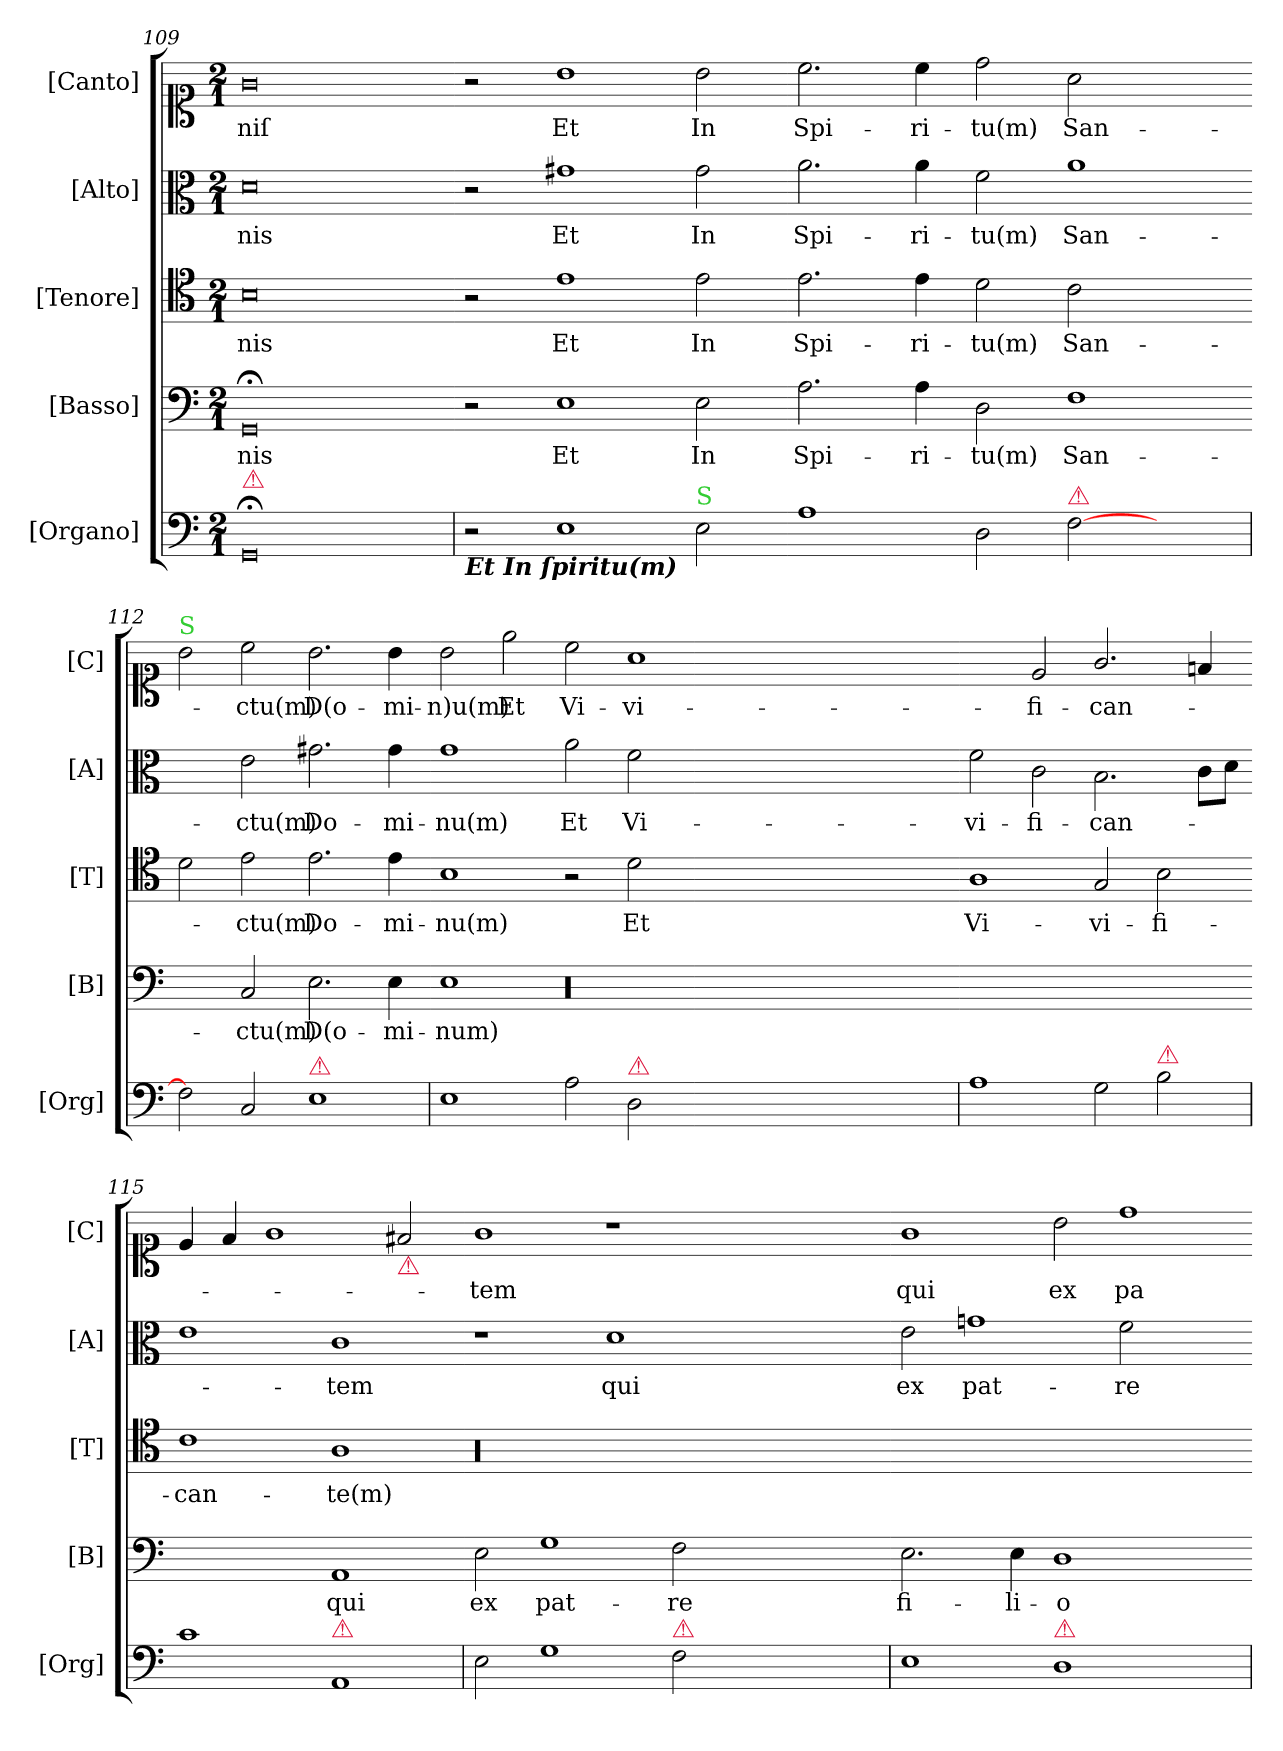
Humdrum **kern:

**kern	**kern	**text	**kern	**text	**kern	**text	**kern	**text
*part5	*part4	*part4	*part3	*part3	*part2	*part2	*part1	*part1
*staff5	*staff4	*staff4	*staff3	*staff3	*staff2	*staff2	*staff1	*staff1
*I"[Organo]	*I"[Basso]	*	*I"[Tenore]	*	*I"[Alto]	*	*I"[Canto]	*
*I'[Org]	*I'[B]	*	*I'[T]	*	*I'[A]	*	*I'[C]	*
*clefF4	*clefF4	*	*clefC4	*	*clefC3	*	*clefC1	*
*k[]	*k[]	*	*k[]	*	*k[]	*	*k[]	*
*M2/1	*M2/1	*	*M2/1	*	*M2/1	*	*M2/1	*
=109	=109	=109	=109	=109	=109	=109	=109	=109
!LO:TX:a:color=crimson:t=⚠	!	!	!	!	!	!	!	!
0GG;<	0GG;<	-nis	0B	-nis	0d	-nis	0g	-niſ
=110	=110-	=110-	=110-	=110-	=110-	=110-	=110-	=110-
!LO:TX:b:Bi:t=Et In ſpiritu(m)	!	!	!	!	!	!	!	!
2r	2r	.	2r	.	2r	.	2r	.
1E	1E	Et	1e	Et	1g#X	Et	1b	Et
!LO:TX:a:color=limegreen:t=S	!	!	!	!	!	!	!	!
2E\	2E\	In	2e\	In	2g#\	In	2b\	In
=111-	=111-	=111-	=111-	=111-	=111-	=111-	=111-	=111-
1A	2.A\	Spi-	2.e\	Spi-	2.a\	Spi-	2.cc\	Spi-
.	4A\	-ri-	4e\	-ri-	4a\	-ri-	4cc\	-ri-
2D\	2D\	-tu(m)	2d\	-tu(m)	2f\	-tu(m)	2dd\	-tu(m)
!LO:TX:a:color=crimson:t=⚠	!	!	!	!	!	!	!	!
[2F\	1F\	San-	2c\	San-	1a\	San-	2a\	San-
2ryy	.	.	2ryy	.	.	.	2ryy	.
=112	=112-	=112-	=112-	=112-	=112-	=112-	=112-	=112-
!	!	!	!	!	!	!	!LO:TX:a:color=limegreen:t=S	!
2F\]	2ryy	.	2d\	.	2ryy	.	2b\	.
2C/	2C/	-ctu(m)	2e\	-ctu(m)	2e\	-ctu(m)	2cc\	-ctu(m)
!LO:TX:a:color=crimson:t=⚠	!	!	!	!	!	!	!	!
1E	2.E\	D(o-	2.e\	Do-	2.g#X\	Do-	2.b\	D(o-
.	4E\	-mi-	4e\	-mi-	4g#\	-mi-	4b\	-mi-
=113	=113-	=113-	=113-	=113-	=113-	=113-	=113-	=113-
1E	1E	-num)	1B	-nu(m)	1g#	-nu(m)	2b\	-n)u(m)
.	.	.	.	.	.	.	2ee\	Et
2A\	00r	.	2r	.	2a\	Et	2cc\	Vi-
!LO:TX:a:color=crimson:t=⚠	!	!	!	!	!	!	!	!
2D\	.	.	2d\	Et	2f\	Vi-	1a\	-vi-
0.ryy	.	.	0.ryy	.	0.ryy	.	.	.
.	.	.	.	.	.	.	0ryy	.
.	.	.	.	.	.	.	2ryy	.
=114	=114-	=114-	=114-	=114-	=114-	=114-	=114-	=114-
1A	0ryy	.	1A	Vi-	2f\	-vi-	2ryy	.
.	.	.	.	.	2c\	-fi-	2e/	-fi-
2G\	.	.	2G/	-vi-	2.B\	-can-	2.g/	-can-
!LO:TX:a:color=crimson:t=⚠	!	!	!	!	!	!	!	!
2B\	.	.	2B\	-fi-	.	.	.	.
.	.	.	.	.	8c\L	.	4fn/	.
.	.	.	.	.	8d\J	.	.	.
=115	=115-	=115-	=115-	=115-	=115-	=115-	=115-	=115-
1c	1ryy	.	1c	-can-	1e	.	4e/	.
.	.	.	.	.	.	.	4f/	.
.	.	.	.	.	.	.	1g	.
!LO:TX:a:color=crimson:t=⚠	!	!	!	!	!	!	!	!
1AA	1AA	qui	1A	-te(m)	1c	-tem	.	.
!	!	!	!	!	!	!	!LO:TX:b:color=crimson:t=⚠	!
.	.	.	.	.	.	.	2f#X/	.
=116	=116-	=116-	=116-	=116-	=116-	=116-	=116-	=116-
2E\	2E\	ex	00r	.	1r	.	1g	-tem
1G	1G	pat-	.	.	.	.	.	.
.	.	.	.	.	1d	qui	1r	.
!LO:TX:a:color=crimson:t=⚠	!	!	!	!	!	!	!	!
2F\	2F\	-re	.	.	.	.	.	.
0ryy	0ryy	.	.	.	0ryy	.	0ryy	.
=117	=117-	=117-	=117-	=117-	=117-	=117-	=117-	=117-
1E	2.E\	fi-	0ryy	.	2e\	ex	1g	qui
.	.	.	.	.	1gn	pat-	.	.
.	4E\	-li-	.	.	.	.	.	.
!LO:TX:a:color=crimson:t=⚠	!	!	!	!	!	!	!	!
1D	1D	-o-	.	.	.	.	2b\	ex
.	.	.	.	.	2f\	-re	1dd\	pa-
2ryy	2ryy	.	2ryy	.	2ryy	.	.	.
=	=-	=-	=-	=-	=-	=-	=-	=-
*-	*-	*-	*-	*-	*-	*-	*-	*-
